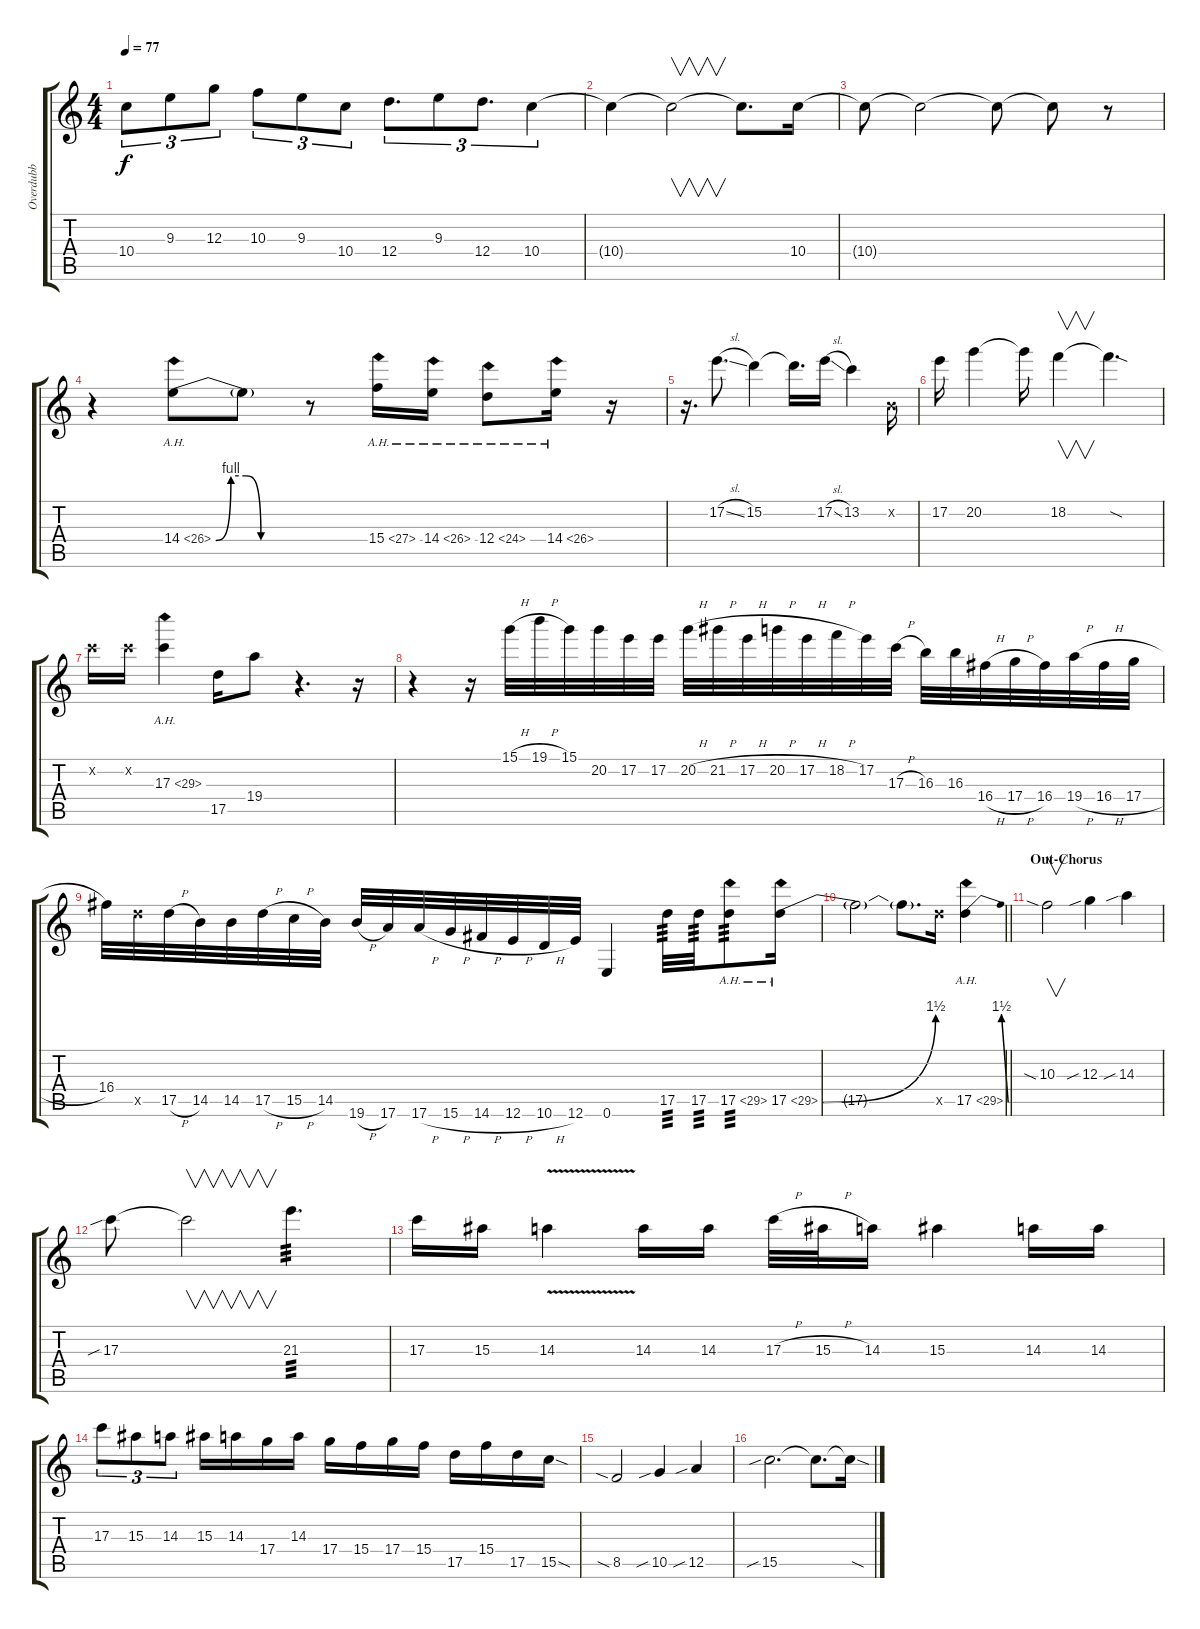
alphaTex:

\track ("Overdubb" "Overdubb") {instrument overdrivenguitar}
\staff {score tabs}
\tuning (E4 B3 G3 D3 A2 E2) {hide}
\ts (4 4)
\tempo 77
\clef g2
\ks c
10.4.8{tu (3 2) dy f} 9.3.8{tu (3 2)} 12.3.8{tu (3 2)} 10.3.8{tu (3 2)} 9.3.8{tu (3 2)} 10.4.8{tu (3 2)} 12.4.8{d tu (3 2)} 9.3.8{tu (3 2)} 12.4.8{d tu (3 2)} 10.4.4{tu (3 2)} |
10.4{t}.4 10.4{t}.2{v} 10.4{t}.8{d} 10.4.16 |
10.4{t}.8 10.4{t}.2 10.4{t}.8 10.4{t}.8 r.8 |
r.4 14.4{be (custom 0 0 10 4 20 4 30 0 60 0) ah 12}.8 14.4{t}.8 r.8 15.4{ah 12}.16 14.4{ah 12}.16 12.4{ah 12}.8 14.4{ah 12}.16 r.16 |
r.16{d} 17.2{sl}.8{d} 15.2.4 15.2{t}.16{d} 17.2{sl}.16 13.2.4 0.2{x}.16 |
17.2.16 20.2.4 20.2{t}.16 18.2.4{v} 18.2{sod t}.4{d} |
13.2{x}.16 13.2{x}.16 17.3{ah 12}.4 17.5.16 19.4.8 r.4{d} r.16 |
r.4 r.16 15.1{h}.32 19.1{h}.32 15.1.32 20.2.32 17.2.32 17.2.32 20.2{h}.32 21.2{h}.32 17.2{h}.32 20.2{h}.32 17.2{h}.32 18.2{h}.32 17.2.32 17.3{h}.32 16.3.32 16.3.32 16.4{h}.32 17.4{h}.32 16.4.32 19.4{h}.32 16.4{h}.32 17.4{h}.32 |
16.4.32 17.5{x}.32 17.5{h}.32 14.5.32 14.5.32 17.5{h}.32 15.5{h}.32 14.5.32 19.6{h}.32 17.6.32 17.6{h}.32 15.6{h}.32 14.6{h}.32 12.6{h}.32 10.6{h}.32 12.6.32 0.6.4 17.5.32{tp 3} 17.5.32{tp 3} 17.5{ah 12}.8{tp 3} 17.5{be (bend 0 0 60 6) ah 12}.16 |
\barLineRight lightlight
17.5{t}.2 17.5{t}.8{d} 17.5{x}.16 17.5{be (bend 0 0 60 6) ah 12}.4 |
\section ("" "Out-Chorus")
10.3{sia}.2{v} 12.3{sib}.4 14.3{sib}.4 |
17.3{sib}.8 17.3{t}.2{v} 21.3.4{d tp 3} |
17.3.16 15.3.16 14.3{v}.4 14.3.16 14.3.16 17.3{h}.32 15.3{h}.32 14.3.16 15.3.4 14.3.16 14.3.16 |
17.3.8{tu (3 2)} 15.3.8{tu (3 2)} 14.3.8{tu (3 2)} 15.3.16 14.3.16 17.4.16 14.3.16 17.4.16 15.4.16 17.4.16 15.4.16 17.5.16 15.4.16 17.5.16 15.5{sod}.16 |
8.5{sia}.2 10.5{sib}.4 12.5{sib}.4 |
15.5{sib}.2{d} 15.5{t}.8{d} 15.5{sod t}.16
